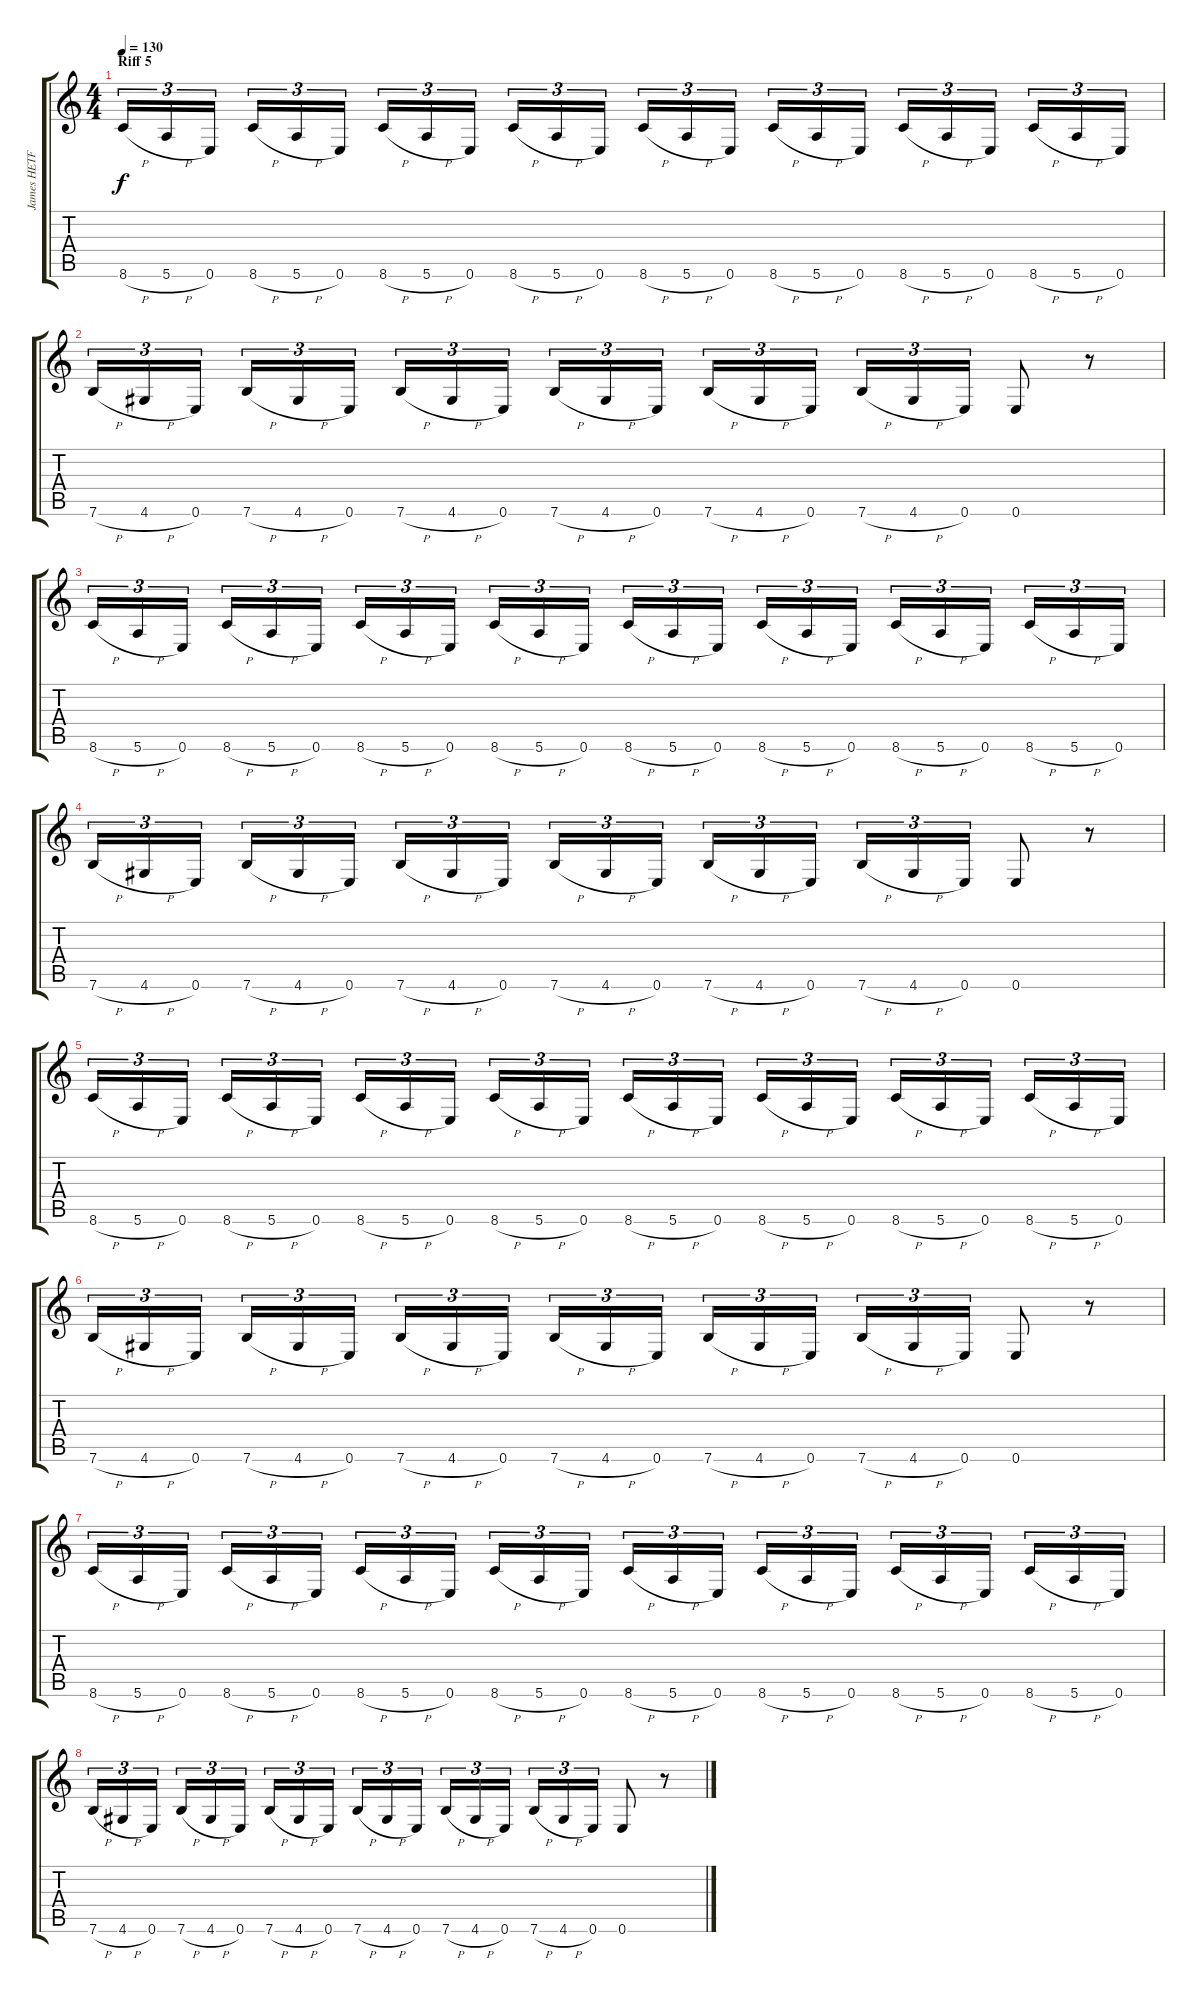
\track ("James HETFIELD" "James HETF") {instrument distortionguitar}
\staff {score tabs}
\tuning (E4 B3 G3 D3 A2 E2) {hide}
\ts (4 4)
\section ("" "Riff 5")
\tempo 130
\clef g2
\ks c
8.6{h}.16{tu (3 2) dy f} 5.6{h}.16{tu (3 2)} 0.6.16{tu (3 2) beam splitsecondary} 8.6{h}.16{tu (3 2)} 5.6{h}.16{tu (3 2)} 0.6.16{tu (3 2)} 8.6{h}.16{tu (3 2)} 5.6{h}.16{tu (3 2)} 0.6.16{tu (3 2) beam splitsecondary} 8.6{h}.16{tu (3 2)} 5.6{h}.16{tu (3 2)} 0.6.16{tu (3 2)} 8.6{h}.16{tu (3 2)} 5.6{h}.16{tu (3 2)} 0.6.16{tu (3 2) beam splitsecondary} 8.6{h}.16{tu (3 2)} 5.6{h}.16{tu (3 2)} 0.6.16{tu (3 2)} 8.6{h}.16{tu (3 2)} 5.6{h}.16{tu (3 2)} 0.6.16{tu (3 2) beam splitsecondary} 8.6{h}.16{tu (3 2)} 5.6{h}.16{tu (3 2)} 0.6.16{tu (3 2)} |
7.6{h}.16{tu (3 2)} 4.6{h}.16{tu (3 2)} 0.6.16{tu (3 2) beam splitsecondary} 7.6{h}.16{tu (3 2)} 4.6{h}.16{tu (3 2)} 0.6.16{tu (3 2)} 7.6{h}.16{tu (3 2)} 4.6{h}.16{tu (3 2)} 0.6.16{tu (3 2) beam splitsecondary} 7.6{h}.16{tu (3 2)} 4.6{h}.16{tu (3 2)} 0.6.16{tu (3 2)} 7.6{h}.16{tu (3 2)} 4.6{h}.16{tu (3 2)} 0.6.16{tu (3 2) beam splitsecondary} 7.6{h}.16{tu (3 2)} 4.6{h}.16{tu (3 2)} 0.6.16{tu (3 2)} 0.6.8 r.8 |
8.6{h}.16{tu (3 2)} 5.6{h}.16{tu (3 2)} 0.6.16{tu (3 2) beam splitsecondary} 8.6{h}.16{tu (3 2)} 5.6{h}.16{tu (3 2)} 0.6.16{tu (3 2)} 8.6{h}.16{tu (3 2)} 5.6{h}.16{tu (3 2)} 0.6.16{tu (3 2) beam splitsecondary} 8.6{h}.16{tu (3 2)} 5.6{h}.16{tu (3 2)} 0.6.16{tu (3 2)} 8.6{h}.16{tu (3 2)} 5.6{h}.16{tu (3 2)} 0.6.16{tu (3 2) beam splitsecondary} 8.6{h}.16{tu (3 2)} 5.6{h}.16{tu (3 2)} 0.6.16{tu (3 2)} 8.6{h}.16{tu (3 2)} 5.6{h}.16{tu (3 2)} 0.6.16{tu (3 2) beam splitsecondary} 8.6{h}.16{tu (3 2)} 5.6{h}.16{tu (3 2)} 0.6.16{tu (3 2)} |
7.6{h}.16{tu (3 2)} 4.6{h}.16{tu (3 2)} 0.6.16{tu (3 2) beam splitsecondary} 7.6{h}.16{tu (3 2)} 4.6{h}.16{tu (3 2)} 0.6.16{tu (3 2)} 7.6{h}.16{tu (3 2)} 4.6{h}.16{tu (3 2)} 0.6.16{tu (3 2) beam splitsecondary} 7.6{h}.16{tu (3 2)} 4.6{h}.16{tu (3 2)} 0.6.16{tu (3 2)} 7.6{h}.16{tu (3 2)} 4.6{h}.16{tu (3 2)} 0.6.16{tu (3 2) beam splitsecondary} 7.6{h}.16{tu (3 2)} 4.6{h}.16{tu (3 2)} 0.6.16{tu (3 2)} 0.6.8 r.8 |
8.6{h}.16{tu (3 2)} 5.6{h}.16{tu (3 2)} 0.6.16{tu (3 2) beam splitsecondary} 8.6{h}.16{tu (3 2)} 5.6{h}.16{tu (3 2)} 0.6.16{tu (3 2)} 8.6{h}.16{tu (3 2)} 5.6{h}.16{tu (3 2)} 0.6.16{tu (3 2) beam splitsecondary} 8.6{h}.16{tu (3 2)} 5.6{h}.16{tu (3 2)} 0.6.16{tu (3 2)} 8.6{h}.16{tu (3 2)} 5.6{h}.16{tu (3 2)} 0.6.16{tu (3 2) beam splitsecondary} 8.6{h}.16{tu (3 2)} 5.6{h}.16{tu (3 2)} 0.6.16{tu (3 2)} 8.6{h}.16{tu (3 2)} 5.6{h}.16{tu (3 2)} 0.6.16{tu (3 2) beam splitsecondary} 8.6{h}.16{tu (3 2)} 5.6{h}.16{tu (3 2)} 0.6.16{tu (3 2)} |
7.6{h}.16{tu (3 2)} 4.6{h}.16{tu (3 2)} 0.6.16{tu (3 2) beam splitsecondary} 7.6{h}.16{tu (3 2)} 4.6{h}.16{tu (3 2)} 0.6.16{tu (3 2)} 7.6{h}.16{tu (3 2)} 4.6{h}.16{tu (3 2)} 0.6.16{tu (3 2) beam splitsecondary} 7.6{h}.16{tu (3 2)} 4.6{h}.16{tu (3 2)} 0.6.16{tu (3 2)} 7.6{h}.16{tu (3 2)} 4.6{h}.16{tu (3 2)} 0.6.16{tu (3 2) beam splitsecondary} 7.6{h}.16{tu (3 2)} 4.6{h}.16{tu (3 2)} 0.6.16{tu (3 2)} 0.6.8 r.8 |
8.6{h}.16{tu (3 2)} 5.6{h}.16{tu (3 2)} 0.6.16{tu (3 2) beam splitsecondary} 8.6{h}.16{tu (3 2)} 5.6{h}.16{tu (3 2)} 0.6.16{tu (3 2)} 8.6{h}.16{tu (3 2)} 5.6{h}.16{tu (3 2)} 0.6.16{tu (3 2) beam splitsecondary} 8.6{h}.16{tu (3 2)} 5.6{h}.16{tu (3 2)} 0.6.16{tu (3 2)} 8.6{h}.16{tu (3 2)} 5.6{h}.16{tu (3 2)} 0.6.16{tu (3 2) beam splitsecondary} 8.6{h}.16{tu (3 2)} 5.6{h}.16{tu (3 2)} 0.6.16{tu (3 2)} 8.6{h}.16{tu (3 2)} 5.6{h}.16{tu (3 2)} 0.6.16{tu (3 2) beam splitsecondary} 8.6{h}.16{tu (3 2)} 5.6{h}.16{tu (3 2)} 0.6.16{tu (3 2)} |
7.6{h}.16{tu (3 2)} 4.6{h}.16{tu (3 2)} 0.6.16{tu (3 2) beam splitsecondary} 7.6{h}.16{tu (3 2)} 4.6{h}.16{tu (3 2)} 0.6.16{tu (3 2)} 7.6{h}.16{tu (3 2)} 4.6{h}.16{tu (3 2)} 0.6.16{tu (3 2) beam splitsecondary} 7.6{h}.16{tu (3 2)} 4.6{h}.16{tu (3 2)} 0.6.16{tu (3 2)} 7.6{h}.16{tu (3 2)} 4.6{h}.16{tu (3 2)} 0.6.16{tu (3 2) beam splitsecondary} 7.6{h}.16{tu (3 2)} 4.6{h}.16{tu (3 2)} 0.6.16{tu (3 2)} 0.6.8 r.8
